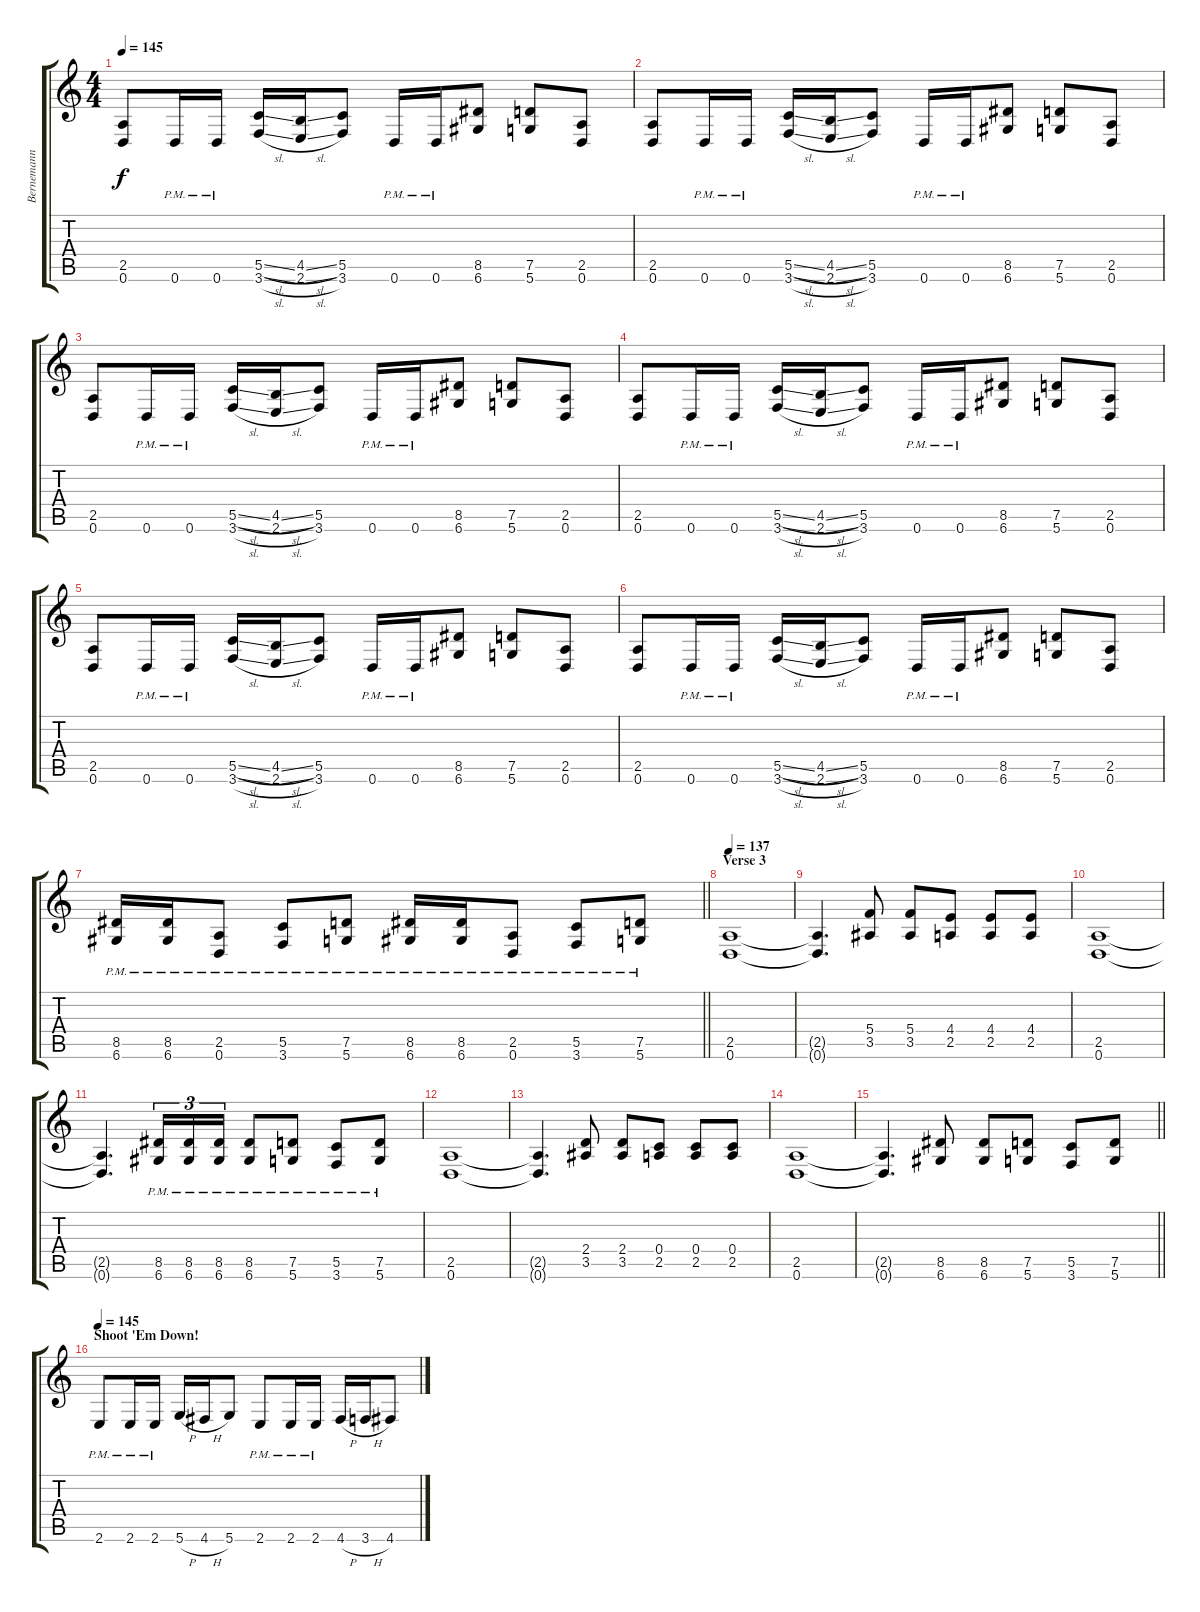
\track ("Bernemann L" "Bernemann ") {instrument distortionguitar}
\staff {score tabs}
\tuning (D4 A3 F3 C3 G2 D2) {hide}
\ts (4 4)
\tempo 145
\clef g2
\ks c
(2.5 0.6).8{dy f} 0.6{pm}.16 0.6{pm}.16 (5.5{sl} 3.6{sl}).16 (4.5{sl} 2.6{sl}).16 (5.5 3.6).8 0.6{pm}.16 0.6{pm}.16 (8.5 6.6).8 (7.5 5.6).8 (2.5 0.6).8 |
(2.5 0.6).8 0.6{pm}.16 0.6{pm}.16 (5.5{sl} 3.6{sl}).16 (4.5{sl} 2.6{sl}).16 (5.5 3.6).8 0.6{pm}.16 0.6{pm}.16 (8.5 6.6).8 (7.5 5.6).8 (2.5 0.6).8 |
(2.5 0.6).8 0.6{pm}.16 0.6{pm}.16 (5.5{sl} 3.6{sl}).16 (4.5{sl} 2.6{sl}).16 (5.5 3.6).8 0.6{pm}.16 0.6{pm}.16 (8.5 6.6).8 (7.5 5.6).8 (2.5 0.6).8 |
(2.5 0.6).8 0.6{pm}.16 0.6{pm}.16 (5.5{sl} 3.6{sl}).16 (4.5{sl} 2.6{sl}).16 (5.5 3.6).8 0.6{pm}.16 0.6{pm}.16 (8.5 6.6).8 (7.5 5.6).8 (2.5 0.6).8 |
(2.5 0.6).8 0.6{pm}.16 0.6{pm}.16 (5.5{sl} 3.6{sl}).16 (4.5{sl} 2.6{sl}).16 (5.5 3.6).8 0.6{pm}.16 0.6{pm}.16 (8.5 6.6).8 (7.5 5.6).8 (2.5 0.6).8 |
(2.5 0.6).8 0.6{pm}.16 0.6{pm}.16 (5.5{sl} 3.6{sl}).16 (4.5{sl} 2.6{sl}).16 (5.5 3.6).8 0.6{pm}.16 0.6{pm}.16 (8.5 6.6).8 (7.5 5.6).8 (2.5 0.6).8 |
\barLineRight lightlight
(8.5{pm} 6.6{pm}).16 (8.5{pm} 6.6{pm}).16 (2.5{pm} 0.6{pm}).8 (5.5{pm} 3.6{pm}).8 (7.5{pm} 5.6{pm}).8 (8.5{pm} 6.6{pm}).16 (8.5{pm} 6.6{pm}).16 (2.5{pm} 0.6{pm}).8 (5.5{pm} 3.6{pm}).8 (7.5{pm} 5.6{pm}).8 |
\section ("" "Verse 3")
\tempo 130
\tempo 137
(2.5 0.6).1 |
(2.5{t} 0.6{t}).4{d} (5.4 3.5).8 (5.4 3.5).8 (4.4 2.5).8 (4.4 2.5).8 (4.4 2.5).8 |
(2.5 0.6).1 |
(2.5{t} 0.6{t}).4{d} (8.5{pm} 6.6{pm}).16{tu (3 2)} (8.5{pm} 6.6{pm}).16{tu (3 2)} (8.5{pm} 6.6{pm}).16{tu (3 2)} (8.5{pm} 6.6{pm}).8 (7.5{pm} 5.6{pm}).8 (5.5{pm} 3.6{pm}).8 (7.5{pm} 5.6{pm}).8 |
(2.5 0.6).1 |
(2.5{t} 0.6{t}).4{d} (2.4 3.5).8 (2.4 3.5).8 (0.4 2.5).8 (0.4 2.5).8 (0.4 2.5).8 |
(2.5 0.6).1 |
\barLineRight lightlight
(2.5{t} 0.6{t}).4{d} (8.5 6.6).8 (8.5 6.6).8 (7.5 5.6).8 (5.5 3.6).8 (7.5 5.6).8 |
\section ("" "Shoot 'Em Down!")
\tempo 140
\tempo 145
2.6{pm}.8 2.6{pm}.16 2.6{pm}.16 5.6{h}.16 4.6{h}.16 5.6.8 2.6{pm}.8 2.6{pm}.16 2.6{pm}.16 4.6{h}.16 3.6{h}.16 4.6.8
